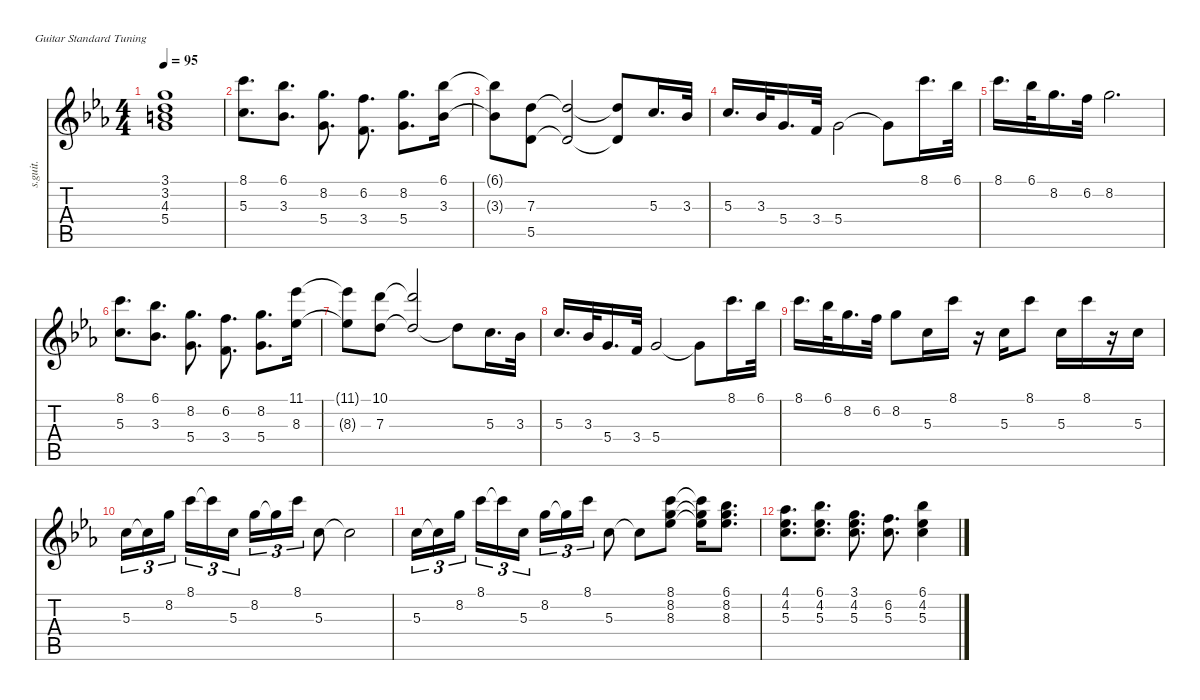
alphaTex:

\defaultSystemsLayout 4
\hideDynamics
\bracketExtendMode nobrackets
\track ("rythom" "s.guit.") {defaultSystemsLayout 4 instrument acousticguitarsteel}
\staff {score tabs}
\tuning (E4 B3 G3 D3 A2 E2)
\ts (4 4)
\tempo 95
\clef g2
\ks eb
(3.1{t acc forcenatural} 4.3{t acc forcenatural} 5.4{t acc forcenatural} 3.2{t acc forcenatural}).1{dy mf beam Down} |
(8.1{acc forcenatural} 5.3{acc forcenatural}).8{d beam Down} (6.1{acc b} 3.3{acc b}).8{d beam Down} (8.2{acc forcenatural} 5.4{acc forcenatural}).8{d beam Down} (6.2{acc forcenatural} 3.4{acc forcenatural}).8{d beam Down} (8.2{acc forcenatural} 5.4{acc forcenatural}).8{d beam Down} (6.1{acc b} 3.3{acc b}).16{beam Down} |
(6.1{t acc b} 3.3{t acc b}).8{beam Down} (7.3{acc forcenatural} 5.5{acc forcenatural}).8{beam Down} (7.3{t acc forcenatural} 5.5{t acc forcenatural}).2{beam Up} (7.3{t acc forcenatural} 5.5{t acc forcenatural}).8{beam Up} 5.3{acc forcenatural}.16{d beam Up} 3.3{acc b}.32{beam Up} |
5.3{acc forcenatural}.16{d beam Up} 3.3{acc b}.32{beam Up} 5.4{acc forcenatural}.16{d beam Up} 3.4{acc forcenatural}.32{beam Up} 5.4{acc forcenatural}.2{beam Down} 5.4{t acc forcenatural}.8{beam Down} 8.1{acc forcenatural}.16{d beam Down} 6.1{acc b}.32{beam Down} |
8.1{acc forcenatural}.16{d beam Down} 6.1{acc b}.32{beam Down} 8.2{acc forcenatural}.16{d beam Down} 6.2{acc forcenatural}.32{beam Down} 8.2{acc forcenatural}.2{d beam Down} |
(8.1{acc forcenatural} 5.3{acc forcenatural}).8{d beam Down} (6.1{acc b} 3.3{acc b}).8{d beam Down} (8.2{acc forcenatural} 5.4{acc forcenatural}).8{d beam Down} (6.2{acc forcenatural} 3.4{acc forcenatural}).8{d beam Down} (8.2{acc forcenatural} 5.4{acc forcenatural}).8{d beam Down} (11.1{acc b} 8.3{acc b}).16{beam Down} |
(11.1{t acc b} 8.3{t acc b}).8{beam Down} (7.3{acc forcenatural} 10.1{acc forcenatural}).8{beam Down} (7.3{t acc forcenatural} 10.1{t acc forcenatural}).2{beam Up} 7.3{t acc forcenatural}.8{beam Down} 5.3{acc forcenatural}.16{d beam Down} 3.3{acc b}.32{beam Down} |
5.3{acc forcenatural}.16{d beam Up} 3.3{acc b}.32{beam Up} 5.4{acc forcenatural}.16{d beam Up} 3.4{acc forcenatural}.32{beam Up} 5.4{acc forcenatural}.2{beam Up} 5.4{t acc forcenatural}.8{beam Down} 8.1{acc forcenatural}.16{d beam Down} 6.1{acc b}.32{beam Down} |
8.1{acc forcenatural}.16{d beam Down} 6.1{acc b}.32{beam Down} 8.2{acc forcenatural}.16{d beam Down} 6.2{acc forcenatural}.32{beam Down} 8.2{acc forcenatural}.8{beam Down} 5.3{acc forcenatural}.16{beam Down} 8.1{acc forcenatural}.16{beam Down} r.16{beam Down} 5.3{acc forcenatural}.16{beam Down} 8.1{acc forcenatural}.8{beam Down} 5.3{acc forcenatural}.16{beam Down} 8.1{acc forcenatural}.16{beam Down} r.16{beam Down} 5.3{acc forcenatural}.16{beam Down} |
5.3{acc forcenatural}.16{tu (3 2) beam Down} 5.3{t acc forcenatural}.16{tu (3 2) beam Down} 8.2{acc forcenatural}.16{tu (3 2) beam Down} 8.1{acc forcenatural}.16{tu (3 2) beam Down} 8.1{t acc forcenatural}.16{tu (3 2) beam Down} 5.3{acc forcenatural}.16{tu (3 2) beam Down} 8.2{acc forcenatural}.16{tu (3 2) beam Down} 8.2{t acc forcenatural}.16{tu (3 2) beam Down} 8.1{acc forcenatural}.16{tu (3 2) beam Down} 5.3{acc forcenatural}.8{beam Down} 5.3{t acc forcenatural}.2{beam Down} |
5.3{acc forcenatural}.16{tu (3 2) beam Down} 5.3{t acc forcenatural}.16{tu (3 2) beam Down} 8.2{acc forcenatural}.16{tu (3 2) beam Down} 8.1{acc forcenatural}.16{tu (3 2) beam Down} 8.1{t acc forcenatural}.16{tu (3 2) beam Down} 5.3{acc forcenatural}.16{tu (3 2) beam Down} 8.2{acc forcenatural}.16{tu (3 2) beam Down} 8.2{t acc forcenatural}.16{tu (3 2) beam Down} 8.1{acc forcenatural}.16{tu (3 2) beam Down} 5.3{acc forcenatural}.8{beam Down} 5.3{t acc forcenatural}.8{beam Down} (8.1{acc forcenatural} 8.3{acc b} 8.2{acc forcenatural}).8{beam Down} (8.1{t acc forcenatural} 8.2{t acc forcenatural} 8.3{t acc b}).16{beam Down} (6.1{acc b} 8.3{acc b} 8.2{acc forcenatural}).8{d beam Down} |
(5.3{acc forcenatural} 4.2{acc b} 4.1{acc b}).8{d beam Down} (5.3{acc forcenatural} 4.2{acc b} 6.1{acc b}).8{d beam Down} (5.3{acc forcenatural} 4.2{acc b} 3.1{acc forcenatural}).8{d beam Down} (5.3{acc forcenatural} 6.2{acc forcenatural}).8{d beam Down} (5.3{acc forcenatural} 4.2{acc b} 6.1{acc b}).4{beam Down}
